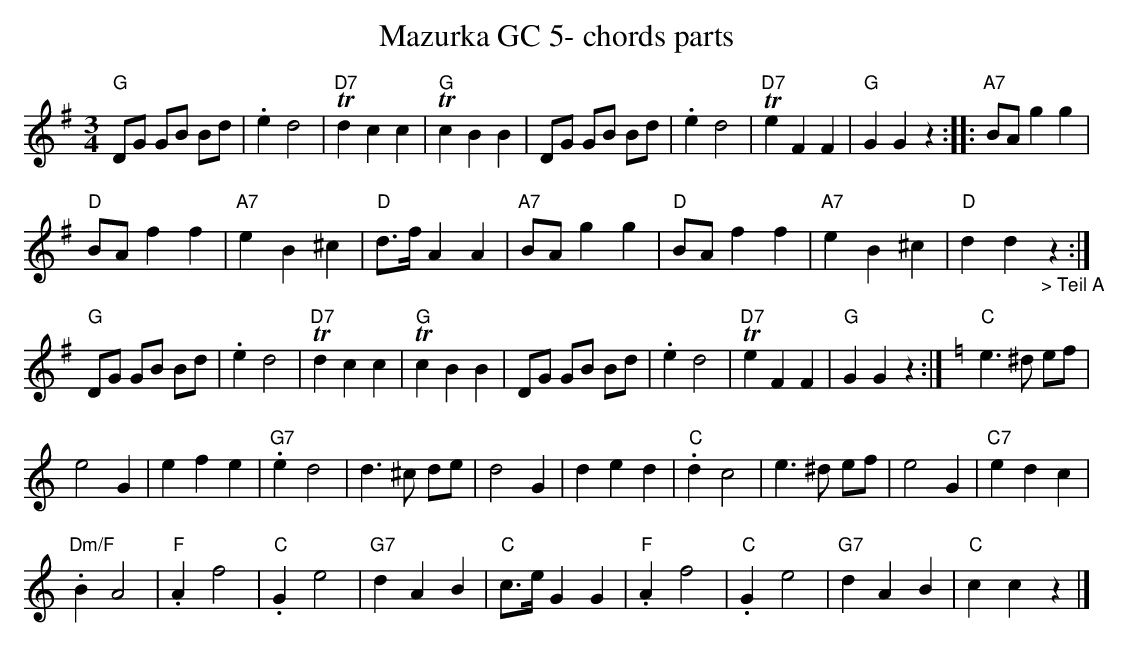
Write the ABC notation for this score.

X:1
T:Mazurka GC 5- chords parts
M:3/4
L:1/8
K:Gmaj%%MIDI gchordon
"G"DG GB Bd | .e2d4 | "D7"Td2c2c2 | "G"Tc2B2B2 | DG GB Bd | .e2d4 | "D7"Te2F2F2 | "G"G2G2z2 :: "A7"BA g2g2 |
"D"BA f2f2 | "A7"e2B2^c2 | "D"d>f A2A2 | "A7"BA g2g2 | "D"BA f2f2 | "A7"e2B2^c2 | "D"d2d2"_> Teil A"z2 :|
"G"DG GB Bd | .e2d4 | "D7"Td2c2c2 | "G"Tc2B2B2 | DG GB Bd | .e2d4 | "D7"Te2F2F2 | "G"G2G2z2 :| [K:Cmaj] "C"e3^d ef |
e4G2 | e2f2e2 | "G7".e2d4 | d3^c de | d4G2 | d2e2d2 | "C".d2c4 | e3^d ef | e4G2 | "C7"e2d2c2 |
"Dm/F".B2A4 | "F".A2f4 | "C".G2e4 | "G7"d2A2B2 | "C"c>e G2G2 | "F".A2f4 | "C".G2e4 | "G7"d2A2B2 | "C"c2c2z2 |]
